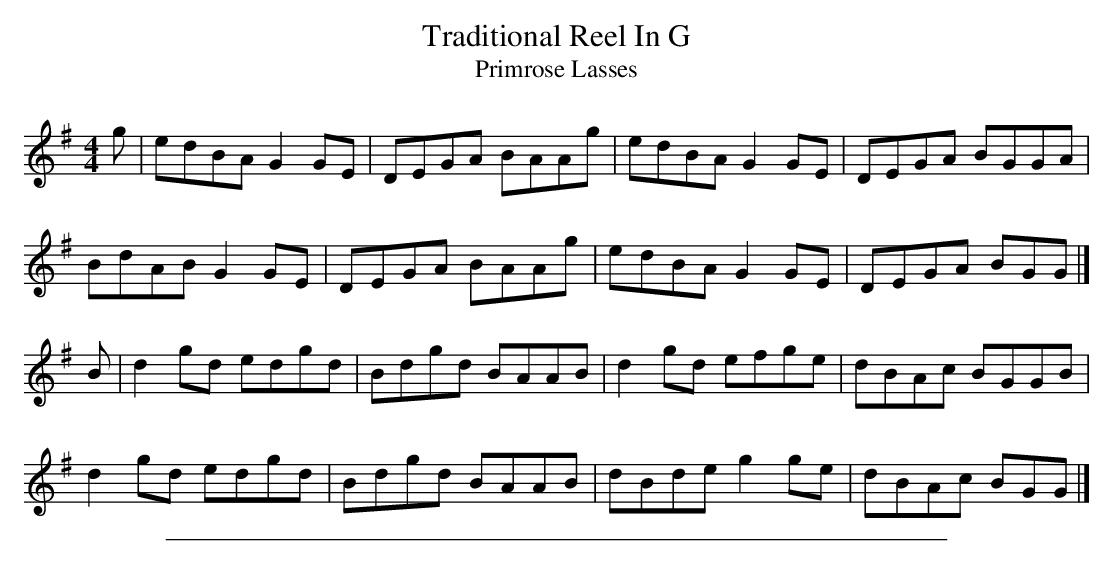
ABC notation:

X:1
T: Traditional Reel In G
T: Primrose Lasses
M:4/4
L:1/8
K:G
g|edBA G2 GE|DEGA BAAg|edBA G2 GE|DEGA BGGA|
BdAB G2 GE|DEGA BAAg|edBA G2 GE|DEGA BGG|]
B|d2 gd edgd|Bdgd BAAB|d2 gd efge|dBAc BGGB|
d2 gd edgd|Bdgd BAAB|dBde g2 ge|dBAc BGG|]
